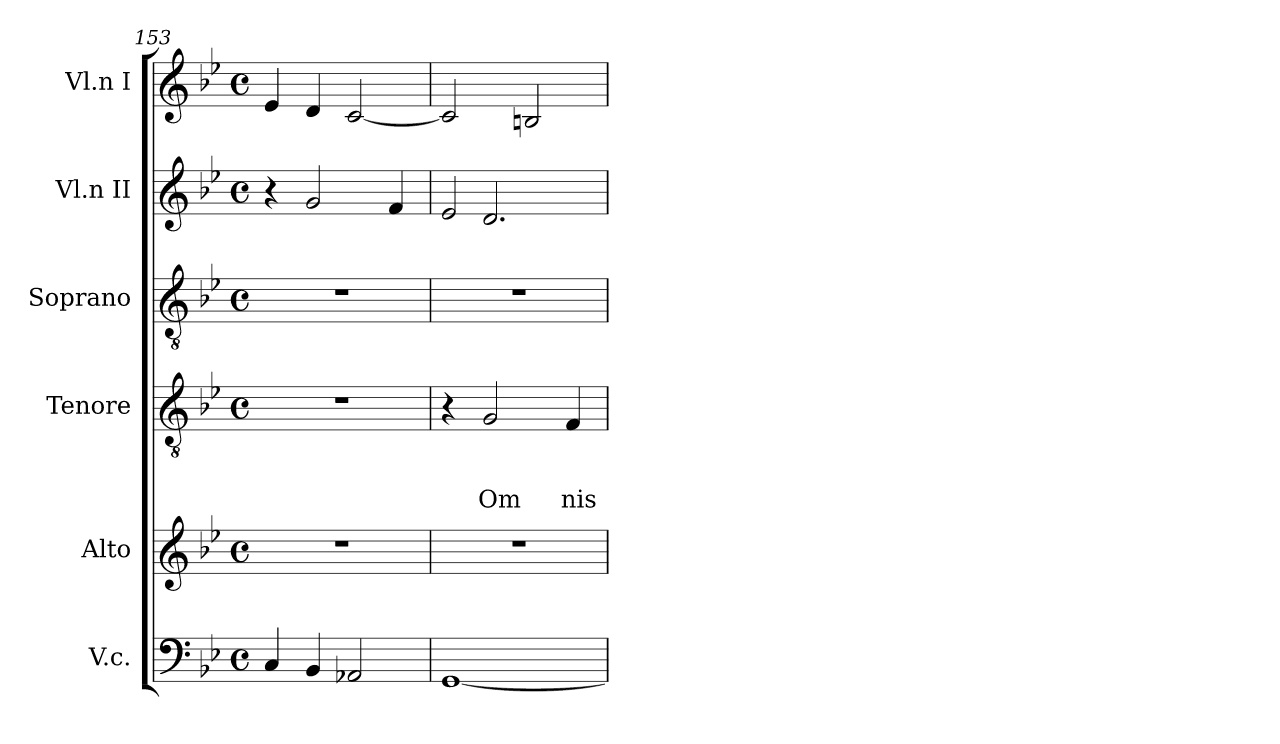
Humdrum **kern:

**kern	**kern	**kern	**text	**text	**text	**kern	**kern	**kern
*part6	*part5	*part4	*part4	*part4	*part4	*part3	*part2	*part1
*staff6	*staff5	*staff4	*staff4	*staff4	*staff4	*staff3	*staff2	*staff1
*I"V.c.	*I"Alto	*I"Tenore	*	*	*	*I"Soprano	*I"Vl.n II	*I"Vl.n I
*I'V.c.	*I'Alto	*I'Tenore	*	*	*	*I'Soprano	*I'Vl.n II	*I'Vl.n I
!!LO:PB:g=z
*clefF4	*clefG2	*clefGv2	*	*	*	*clefGv2	*clefG2	*clefG2
*k[b-e-]	*k[b-e-]	*k[b-e-]	*	*	*	*k[b-e-]	*k[b-e-]	*k[b-e-]
*B-:	*B-:	*B-:	*	*	*	*B-:	*B-:	*B-:
*M4/4	*M4/4	*M4/4	*	*	*	*M4/4	*M4/4	*M4/4
*met(c)	*met(c)	*met(c)	*	*	*	*met(c)	*met(c)	*met(c)
=153	=153	=153	=153	=153	=153	=153	=153	=153
4C/	1r	1r	.	.	.	1r	4r	4e-/
4BB-/	.	.	.	.	.	.	2g/	4d/
2AA-X/	.	.	.	.	.	.	.	[<2c/
.	.	.	.	.	.	.	4f/	.
=154	=154	=154	=154	=154	=154	=154	=154	=154
*	*	*	*	*	*	*	*^	*
[<1GG	1r	4r	.	.	.	1r	2e-/	4ryy	2c/]
!	!	!	!	!	!LO:LY:b	!	!	!	!
.	.	2G/	.	.	Om	.	.	2.d/	.
.	.	.	.	.	.	.	2ryy	.	2Bn/
!	!	!	!	!	!LO:LY:b	!	!	!	!
.	.	4F/	.	.	nis	.	.	.	.
*	*	*	*	*	*	*	*v	*v	*
=	=	=	=	=	=	=	=	=
*-	*-	*-	*-	*-	*-	*-	*-	*-
